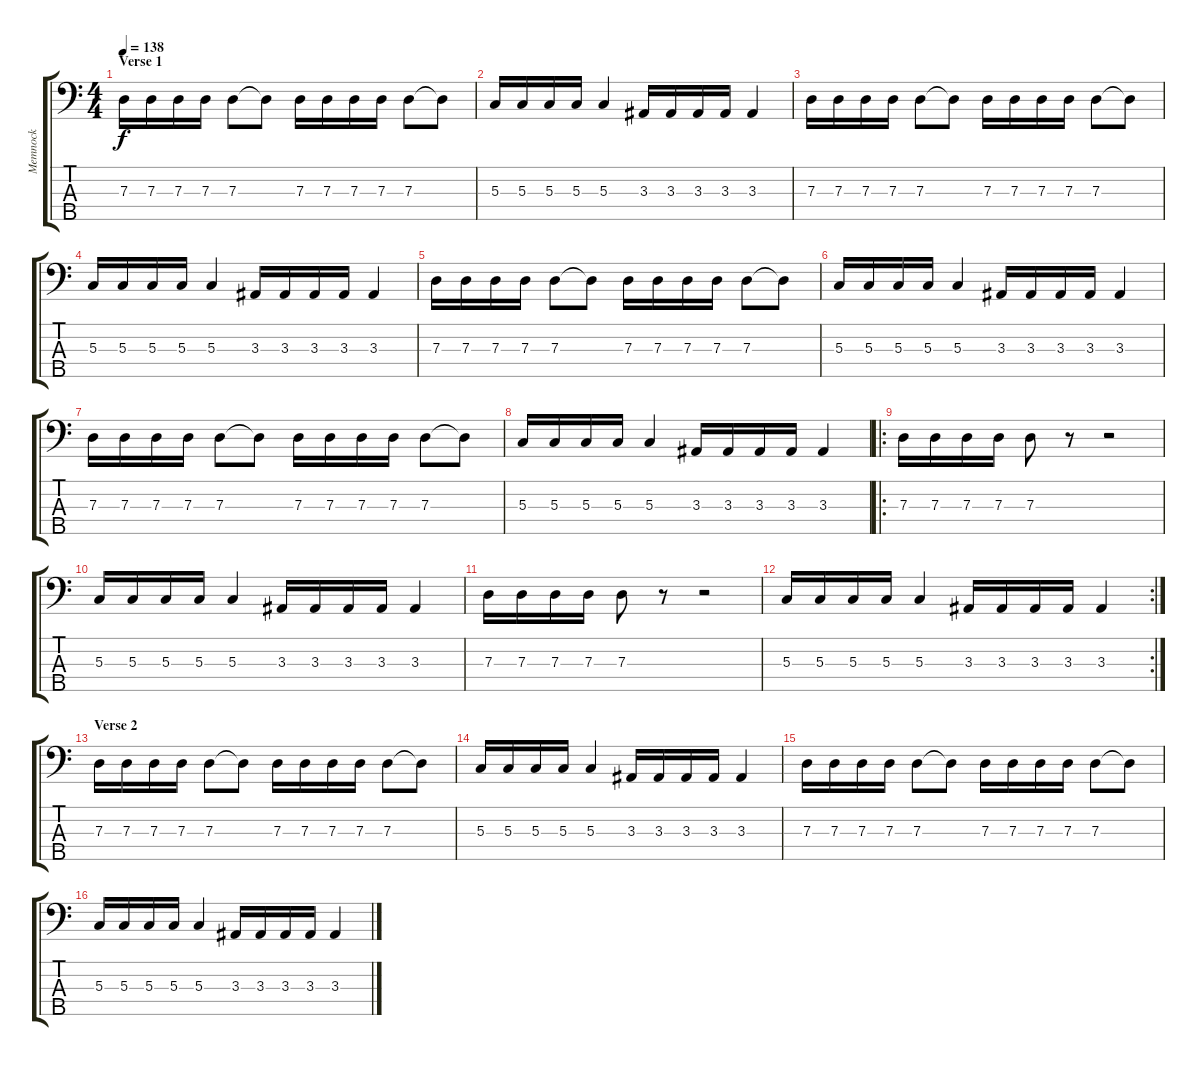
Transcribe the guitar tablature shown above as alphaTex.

\track ("Memnock" "Memnock") {instrument electricbassfinger}
\staff {score tabs}
\tuning (F2 C2 G1 D1 A0) {hide}
\ts (4 4)
\section ("" "Verse 1")
\tempo 138
\clef f4
\ks c
7.3.16{dy f} 7.3.16 7.3.16 7.3.16 7.3.8 7.3{t}.8 7.3.16 7.3.16 7.3.16 7.3.16 7.3.8 7.3{t}.8 |
5.3.16 5.3.16 5.3.16 5.3.16 5.3.4 3.3.16 3.3.16 3.3.16 3.3.16 3.3.4 |
7.3.16 7.3.16 7.3.16 7.3.16 7.3.8 7.3{t}.8 7.3.16 7.3.16 7.3.16 7.3.16 7.3.8 7.3{t}.8 |
5.3.16 5.3.16 5.3.16 5.3.16 5.3.4 3.3.16 3.3.16 3.3.16 3.3.16 3.3.4 |
7.3.16 7.3.16 7.3.16 7.3.16 7.3.8 7.3{t}.8 7.3.16 7.3.16 7.3.16 7.3.16 7.3.8 7.3{t}.8 |
5.3.16 5.3.16 5.3.16 5.3.16 5.3.4 3.3.16 3.3.16 3.3.16 3.3.16 3.3.4 |
7.3.16 7.3.16 7.3.16 7.3.16 7.3.8 7.3{t}.8 7.3.16 7.3.16 7.3.16 7.3.16 7.3.8 7.3{t}.8 |
5.3.16 5.3.16 5.3.16 5.3.16 5.3.4 3.3.16 3.3.16 3.3.16 3.3.16 3.3.4 |
\ro
7.3.16 7.3.16 7.3.16 7.3.16 7.3.8 r.8 r.2 |
5.3.16 5.3.16 5.3.16 5.3.16 5.3.4 3.3.16 3.3.16 3.3.16 3.3.16 3.3.4 |
7.3.16 7.3.16 7.3.16 7.3.16 7.3.8 r.8 r.2 |
\rc 2
5.3.16 5.3.16 5.3.16 5.3.16 5.3.4 3.3.16 3.3.16 3.3.16 3.3.16 3.3.4 |
\section ("" "Verse 2")
7.3.16 7.3.16 7.3.16 7.3.16 7.3.8 7.3{t}.8 7.3.16 7.3.16 7.3.16 7.3.16 7.3.8 7.3{t}.8 |
5.3.16 5.3.16 5.3.16 5.3.16 5.3.4 3.3.16 3.3.16 3.3.16 3.3.16 3.3.4 |
7.3.16 7.3.16 7.3.16 7.3.16 7.3.8 7.3{t}.8 7.3.16 7.3.16 7.3.16 7.3.16 7.3.8 7.3{t}.8 |
5.3.16 5.3.16 5.3.16 5.3.16 5.3.4 3.3.16 3.3.16 3.3.16 3.3.16 3.3.4
